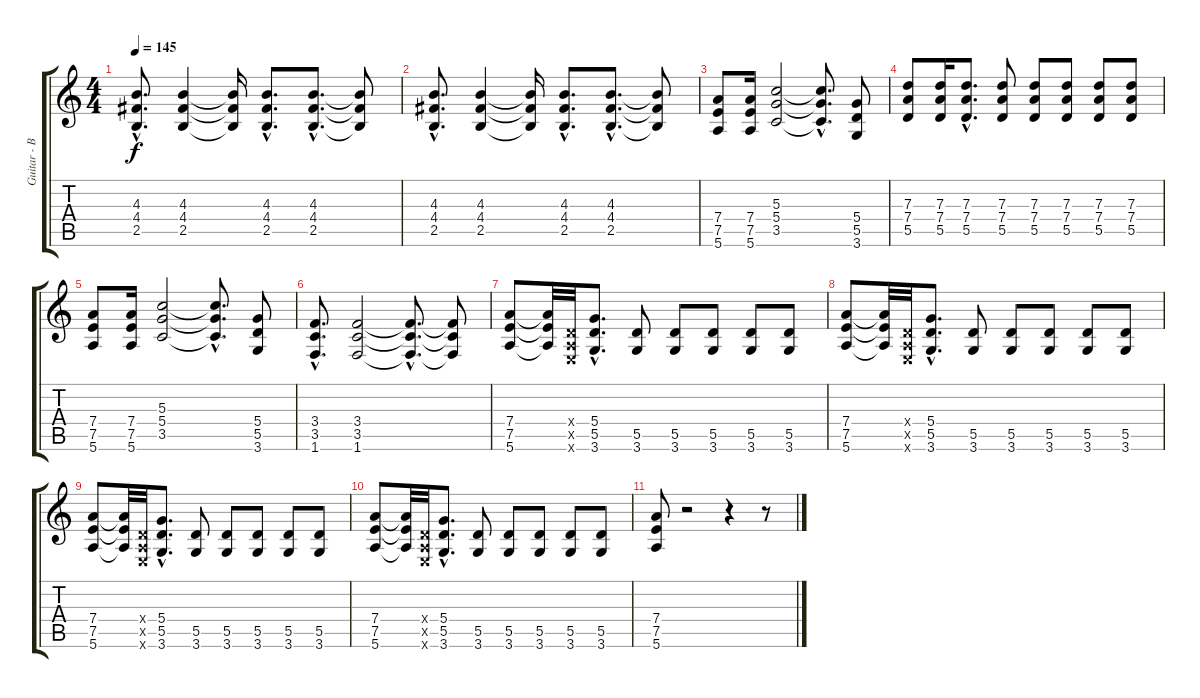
\track ("Guitar - Brett Gurewitz" "Guitar - B") {instrument distortionguitar}
\staff {score tabs}
\tuning (E4 B3 G3 D3 A2 E2) {hide}
\ts (4 4)
\tempo 145
\clef g2
\ks c
(4.3{hac} 4.4{hac} 2.5{hac}).8{d dy f} (4.3 4.4 2.5).4 (4.3{t} 4.4{t} 2.5{t}).16 (4.3{hac} 4.4{hac} 2.5{hac}).8{d} (4.3{hac} 4.4{hac} 2.5{hac}).8{d} (4.3{t} 4.4{t} 2.5{t}).8 |
(4.3{hac} 4.4{hac} 2.5{hac}).8{d} (4.3 4.4 2.5).4 (4.3{t} 4.4{t} 2.5{t}).16 (4.3{hac} 4.4{hac} 2.5{hac}).8{d} (4.3{hac} 4.4{hac} 2.5{hac}).8{d} (4.3{t} 4.4{t} 2.5{t}).8 |
(7.4 7.5 5.6).8 (7.4 7.5 5.6).16 (5.3 5.4 3.5).2 (5.3{hac t} 5.4{hac t} 3.5{hac t}).8{d} (5.4 5.5 3.6).8 |
(7.3 7.4 5.5).8 (7.3 7.4 5.5).16 (7.3{hac} 7.4{hac} 5.5{hac}).8{d} (7.3 7.4 5.5).8 (7.3 7.4 5.5).8 (7.3 7.4 5.5).8 (7.3 7.4 5.5).8 (7.3 7.4 5.5).8 |
(7.4 7.5 5.6).8 (7.4 7.5 5.6).16 (5.3 5.4 3.5).2 (5.3{hac t} 5.4{hac t} 3.5{hac t}).8{d} (5.4 5.5 3.6).8 |
(3.4{hac} 3.5{hac} 1.6{hac}).8{d} (3.4 3.5 1.6).2 (3.4{hac t} 3.5{hac t} 1.6{hac t}).8{d} (3.4{t} 3.5{t} 1.6{t}).8 |
(7.4 7.5 5.6).8 (7.4{t} 7.5{t} 5.6{t}).32 (0.4{x} 0.5{x} 0.6{x}).32 (5.4{hac} 5.5{hac} 3.6{hac}).8{d} (5.5 3.6).8 (5.5 3.6).8 (5.5 3.6).8 (5.5 3.6).8 (5.5 3.6).8 |
(7.4 7.5 5.6).8 (7.4{t} 7.5{t} 5.6{t}).32 (0.4{x} 0.5{x} 0.6{x}).32 (5.4{hac} 5.5{hac} 3.6{hac}).8{d} (5.5 3.6).8 (5.5 3.6).8 (5.5 3.6).8 (5.5 3.6).8 (5.5 3.6).8 |
(7.4 7.5 5.6).8 (7.4{t} 7.5{t} 5.6{t}).32 (0.4{x} 0.5{x} 0.6{x}).32 (5.4{hac} 5.5{hac} 3.6{hac}).8{d} (5.5 3.6).8 (5.5 3.6).8 (5.5 3.6).8 (5.5 3.6).8 (5.5 3.6).8 |
(7.4 7.5 5.6).8 (7.4{t} 7.5{t} 5.6{t}).32 (0.4{x} 0.5{x} 0.6{x}).32 (5.4{hac} 5.5{hac} 3.6{hac}).8{d} (5.5 3.6).8 (5.5 3.6).8 (5.5 3.6).8 (5.5 3.6).8 (5.5 3.6).8 |
(7.4 7.5 5.6).8 r.2 r.4 r.8
